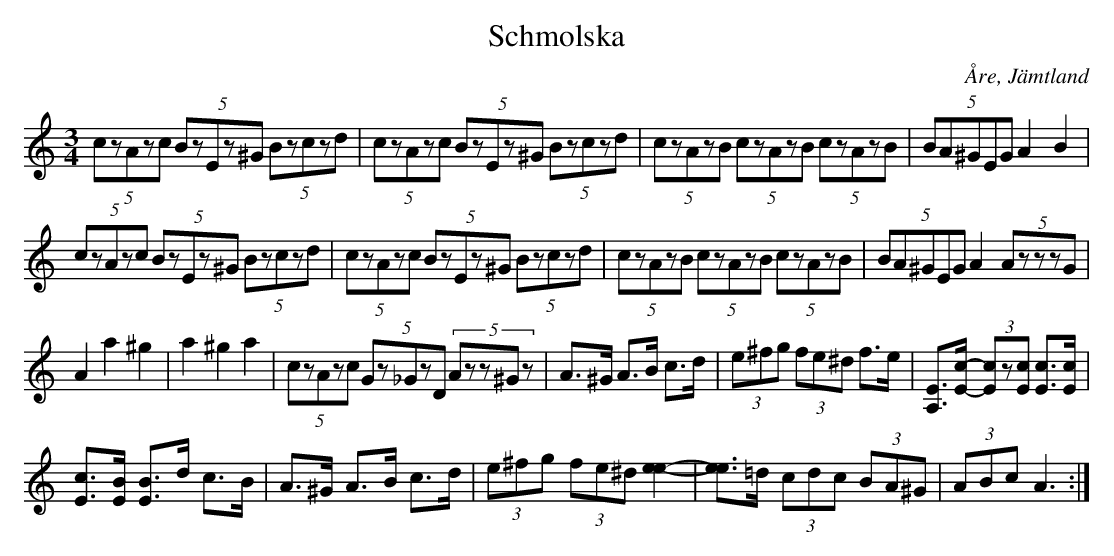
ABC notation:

X:1
T:Schmolska
O:Åre, Jämtland
M:3/4
L:1/8
K:Am
(5:2 czAzc (5:2Bz-Ez^G (5:2Bzczd| (5:2 czAzc (5:2Bz-Ez^G (5:2Bzczd|(5:2czAzB (5:2czAzB (5:2czAzB| (5:2BA^GEG  A2 B2|
 (5:2 czAzc (5:2Bz-Ez^G (5:2Bzczd| (5:2 czAzc (5:2Bz-Ez^G (5:2Bzczd|(5:2czAzB (5:2czAzB (5:2czAzB| (5:2BA^GEG  A2 (5:2 AzzzG|
A2 a2 ^g2|a2 ^g2 a2| (5:2 czAzc (5:2Gz_GzD (5:2Azz^Gz | A>^G A>B c>d | (3e^fg (3fe^d f>e | [EA,]>[c-E-] (3[cE]z[cE] [cE]>[cE] |
[cE]>[BE] [BE]>d c>B | A>^G A>B c>d | (3e^fg (3fe^d [e2-e2-] | [ee]>=d (3cdc (3BA^G | (3ABc A3 :|]
